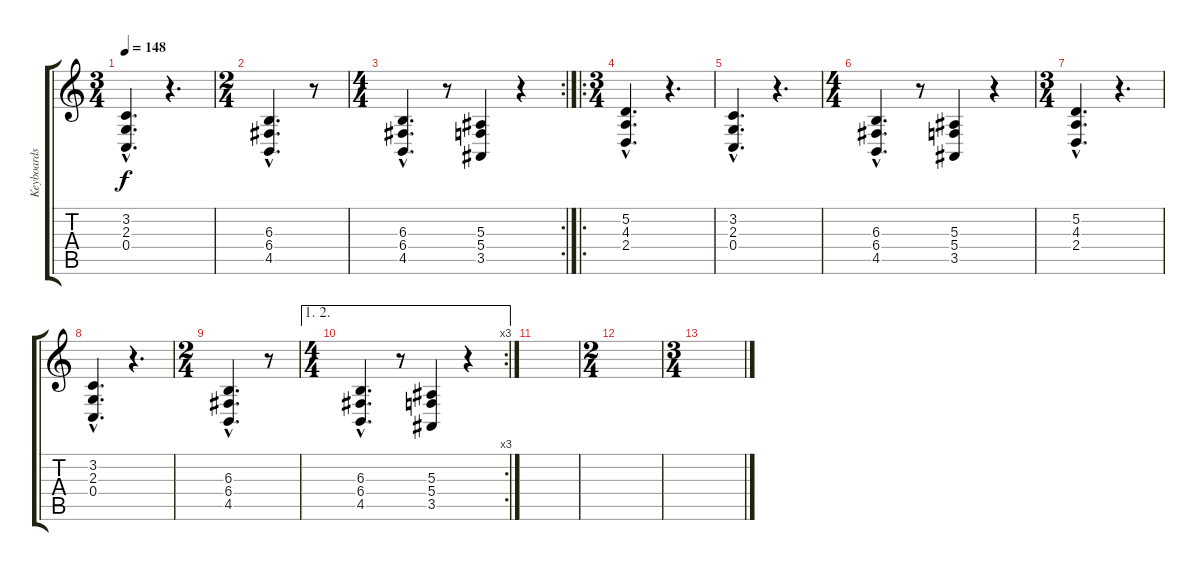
\track ("Keyboards" "Keyboards") {instrument lead2sawtooth}
\staff {score tabs}
\tuning (D4 A3 F3 C3 G2 C2) {hide}
\ts (3 4)
\tempo 148
\clef g2
\ks c
(3.2{hac} 2.3{hac} 0.4{hac}).4{d dy f} r.4{d} |
\ts (2 4)
(6.3{hac} 6.4{hac} 4.5{hac}).4{d} r.8 |
\rc 2
\ts (4 4)
(6.3{hac} 6.4{hac} 4.5{hac}).4{d} r.8 (5.3 5.4 3.5).4 r.4 |
\ro
\ts (3 4)
(5.2{hac} 4.3{hac} 2.4{hac}).4{d} r.4{d} |
(3.2{hac} 2.3{hac} 0.4{hac}).4{d} r.4{d} |
\ts (4 4)
(6.3{hac} 6.4{hac} 4.5{hac}).4{d} r.8 (5.3 5.4 3.5).4 r.4 |
\ts (3 4)
(5.2{hac} 4.3{hac} 2.4{hac}).4{d} r.4{d} |
(3.2{hac} 2.3{hac} 0.4{hac}).4{d} r.4{d} |
\ts (2 4)
(6.3{hac} 6.4{hac} 4.5{hac}).4{d} r.8 |
\ae (1 2)
\rc 3
\ts (4 4)
(6.3{hac} 6.4{hac} 4.5{hac}).4{d} r.8 (5.3 5.4 3.5).4 r.4 |
|
\ts (2 4)
|
\ts (3 4)
